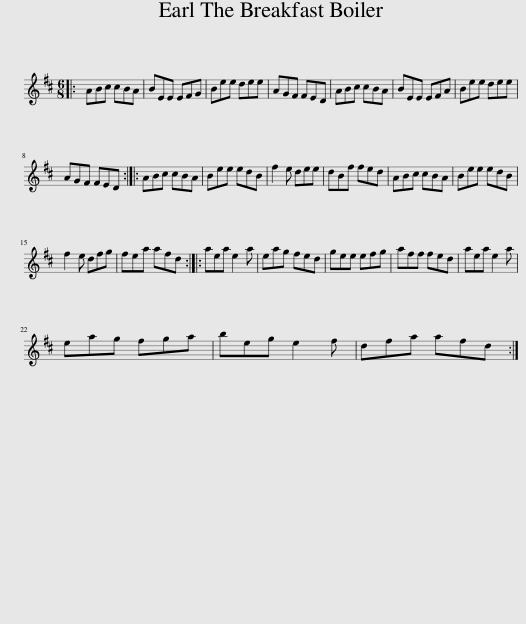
X:1
L:1/8
M:6/8
I:linebreak $
K:D
V:1 treble
V:1
|: ABc cBA | BEE EFG | Bee dee | AGF FED | ABc cBA | %5
 BEE EFA | Bee dee |$ AGF FED :: ABc cBA | Bee edB | %10
 f2 e dee | dBf fed | ABc cBA | Bee edB |$ f2 e dfg | %15
 fea afd :: aea e2 a | eag fed | gee efg | aff fed | %20
 aea e2 a |$ eag fga | beg e2 f | dfa afd :| %24
